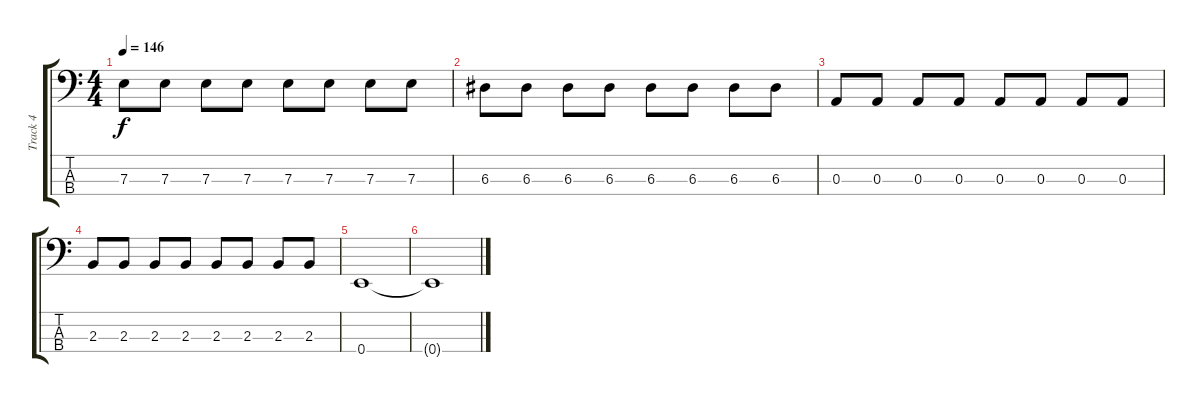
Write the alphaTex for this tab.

\track ("Track 4" "Track 4") {instrument electricbasspick}
\staff {score tabs}
\tuning (G2 D2 A1 E1) {hide}
\ts (4 4)
\tempo 146
\clef f4
\ks c
7.3.8{dy f} 7.3.8 7.3.8 7.3.8 7.3.8 7.3.8 7.3.8 7.3.8 |
6.3.8 6.3.8 6.3.8 6.3.8 6.3.8 6.3.8 6.3.8 6.3.8 |
0.3.8 0.3.8 0.3.8 0.3.8 0.3.8 0.3.8 0.3.8 0.3.8 |
2.3.8 2.3.8 2.3.8 2.3.8 2.3.8 2.3.8 2.3.8 2.3.8 |
0.4.1 |
0.4{t}.1
